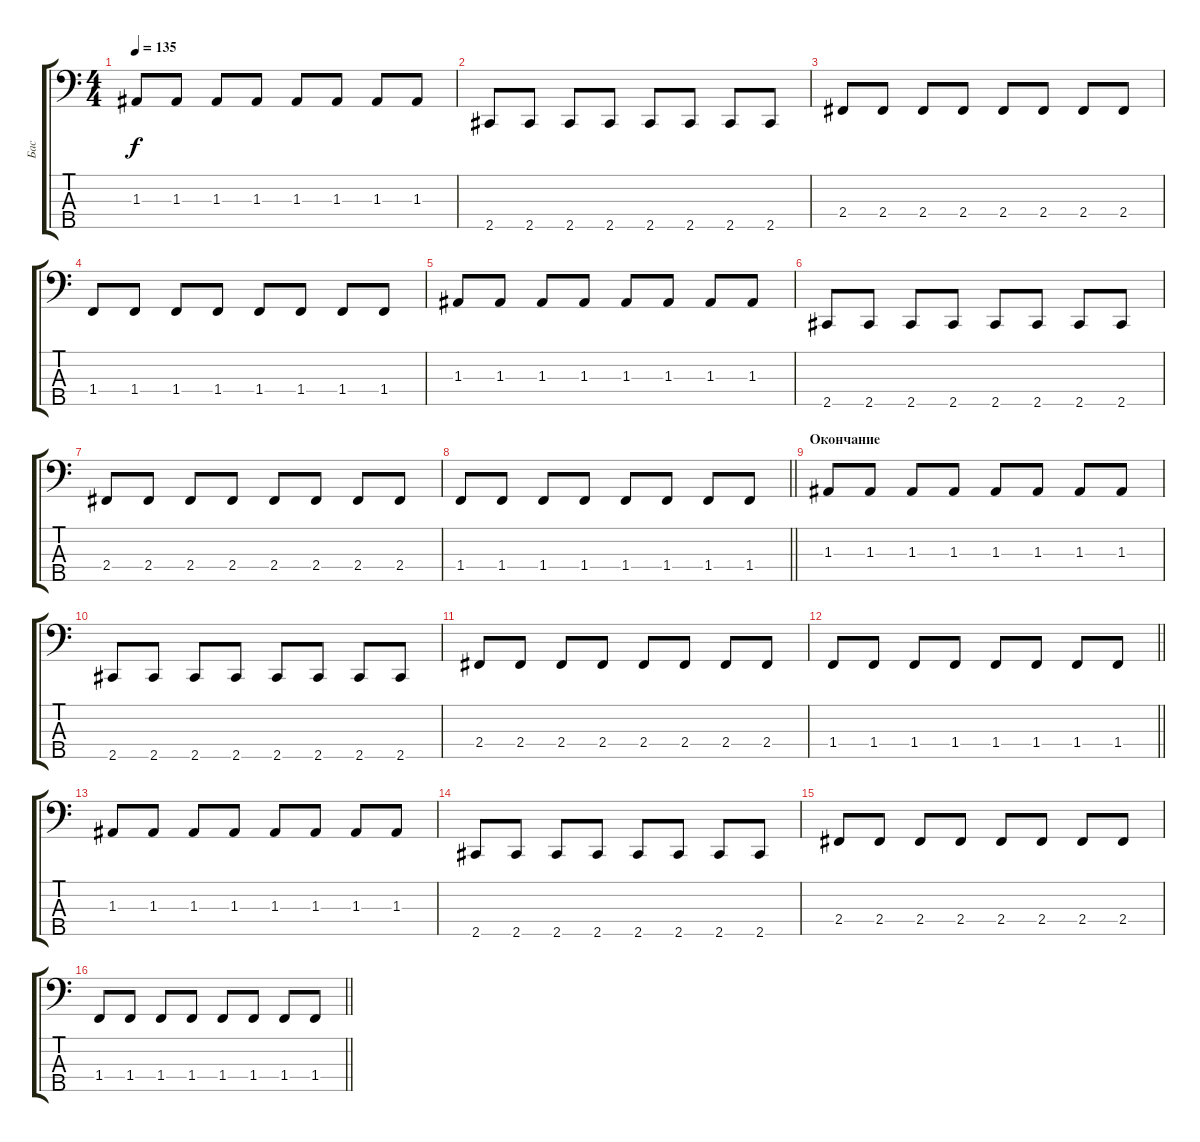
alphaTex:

\track ("Бас" "Бас") {instrument electricbassfinger}
\staff {score tabs}
\tuning (G2 D2 A1 E1 B0) {hide}
\ts (4 4)
\tempo 135
\clef f4
\ks c
1.3.8{dy f} 1.3.8 1.3.8 1.3.8 1.3.8 1.3.8 1.3.8 1.3.8 |
2.5.8 2.5.8 2.5.8 2.5.8 2.5.8 2.5.8 2.5.8 2.5.8 |
2.4.8 2.4.8 2.4.8 2.4.8 2.4.8 2.4.8 2.4.8 2.4.8 |
1.4.8 1.4.8 1.4.8 1.4.8 1.4.8 1.4.8 1.4.8 1.4.8 |
1.3.8 1.3.8 1.3.8 1.3.8 1.3.8 1.3.8 1.3.8 1.3.8 |
2.5.8 2.5.8 2.5.8 2.5.8 2.5.8 2.5.8 2.5.8 2.5.8 |
2.4.8 2.4.8 2.4.8 2.4.8 2.4.8 2.4.8 2.4.8 2.4.8 |
\barLineRight lightlight
1.4.8 1.4.8 1.4.8 1.4.8 1.4.8 1.4.8 1.4.8 1.4.8 |
\section ("" "Окончание")
1.3.8 1.3.8 1.3.8 1.3.8 1.3.8 1.3.8 1.3.8 1.3.8 |
2.5.8 2.5.8 2.5.8 2.5.8 2.5.8 2.5.8 2.5.8 2.5.8 |
2.4.8 2.4.8 2.4.8 2.4.8 2.4.8 2.4.8 2.4.8 2.4.8 |
\barLineRight lightlight
1.4.8 1.4.8 1.4.8 1.4.8 1.4.8 1.4.8 1.4.8 1.4.8 |
1.3.8 1.3.8 1.3.8 1.3.8 1.3.8 1.3.8 1.3.8 1.3.8 |
2.5.8 2.5.8 2.5.8 2.5.8 2.5.8 2.5.8 2.5.8 2.5.8 |
2.4.8 2.4.8 2.4.8 2.4.8 2.4.8 2.4.8 2.4.8 2.4.8 |
\barLineRight lightlight
1.4.8 1.4.8 1.4.8 1.4.8 1.4.8 1.4.8 1.4.8 1.4.8
